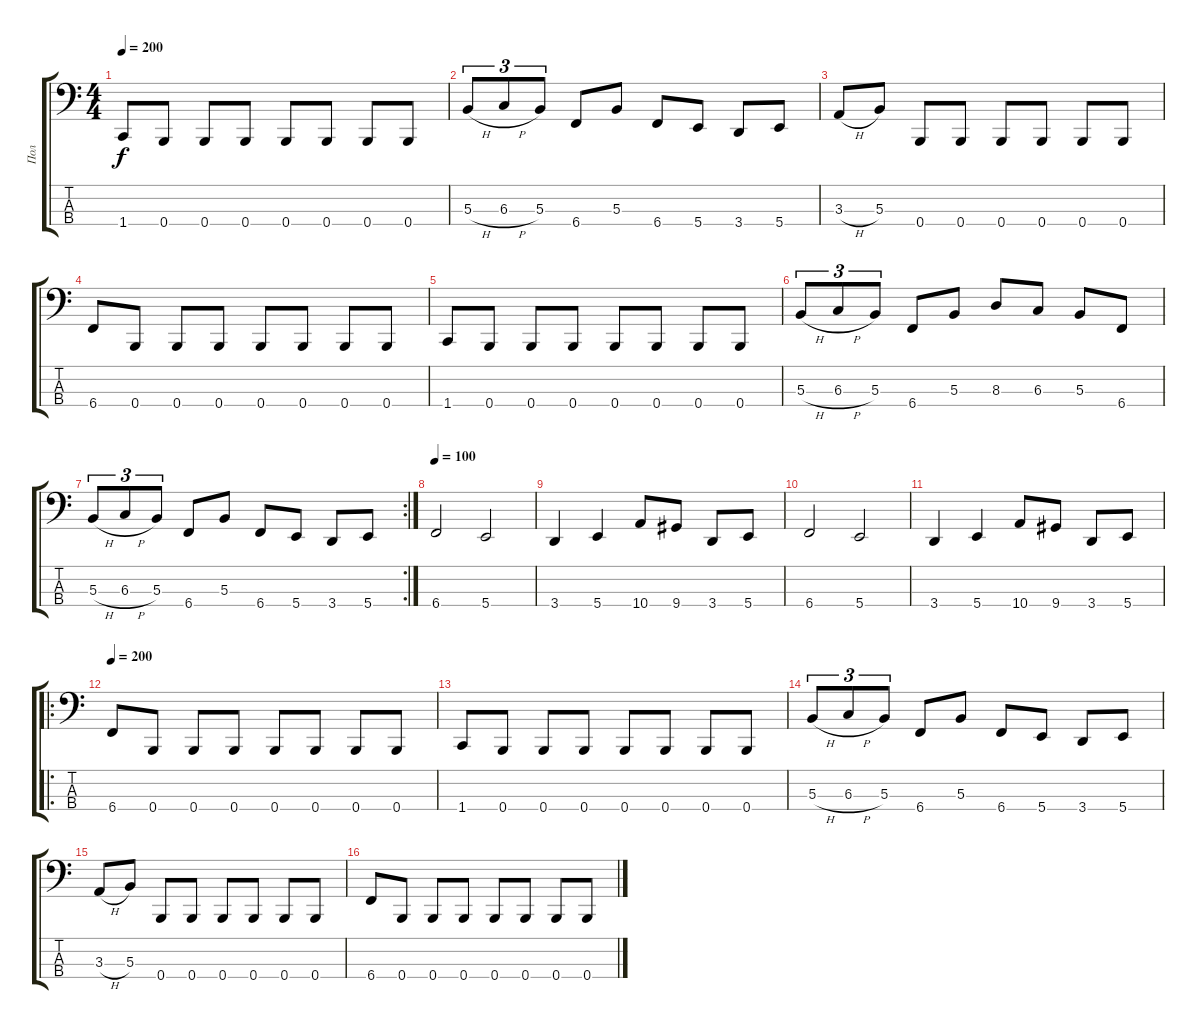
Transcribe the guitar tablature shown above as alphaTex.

\track ("Пол" "Пол") {instrument electricbassfinger}
\staff {score tabs}
\tuning (Db2 Ab1 Gb1 B0) {hide}
\ts (4 4)
\tempo 200
\clef f4
\ks c
1.4.8{dy f} 0.4.8 0.4.8 0.4.8 0.4.8 0.4.8 0.4.8 0.4.8 |
5.3{h}.8{tu (3 2)} 6.3{h}.8{tu (3 2)} 5.3.8{tu (3 2)} 6.4.8 5.3.8 6.4.8 5.4.8 3.4.8 5.4.8 |
3.3{h}.8 5.3.8 0.4.8 0.4.8 0.4.8 0.4.8 0.4.8 0.4.8 |
6.4.8 0.4.8 0.4.8 0.4.8 0.4.8 0.4.8 0.4.8 0.4.8 |
1.4.8 0.4.8 0.4.8 0.4.8 0.4.8 0.4.8 0.4.8 0.4.8 |
5.3{h}.8{tu (3 2)} 6.3{h}.8{tu (3 2)} 5.3.8{tu (3 2)} 6.4.8 5.3.8 8.3.8 6.3.8 5.3.8 6.4.8 |
\rc 2
5.3{h}.8{tu (3 2)} 6.3{h}.8{tu (3 2)} 5.3.8{tu (3 2)} 6.4.8 5.3.8 6.4.8 5.4.8 3.4.8 5.4.8 |
\tempo 100
6.4.2 5.4.2 |
3.4.4 5.4.4 10.4.8 9.4.8 3.4.8 5.4.8 |
6.4.2 5.4.2 |
3.4.4 5.4.4 10.4.8 9.4.8 3.4.8 5.4.8 |
\ro
\tempo 200
6.4.8 0.4.8 0.4.8 0.4.8 0.4.8 0.4.8 0.4.8 0.4.8 |
1.4.8 0.4.8 0.4.8 0.4.8 0.4.8 0.4.8 0.4.8 0.4.8 |
5.3{h}.8{tu (3 2)} 6.3{h}.8{tu (3 2)} 5.3.8{tu (3 2)} 6.4.8 5.3.8 6.4.8 5.4.8 3.4.8 5.4.8 |
3.3{h}.8 5.3.8 0.4.8 0.4.8 0.4.8 0.4.8 0.4.8 0.4.8 |
6.4.8 0.4.8 0.4.8 0.4.8 0.4.8 0.4.8 0.4.8 0.4.8
